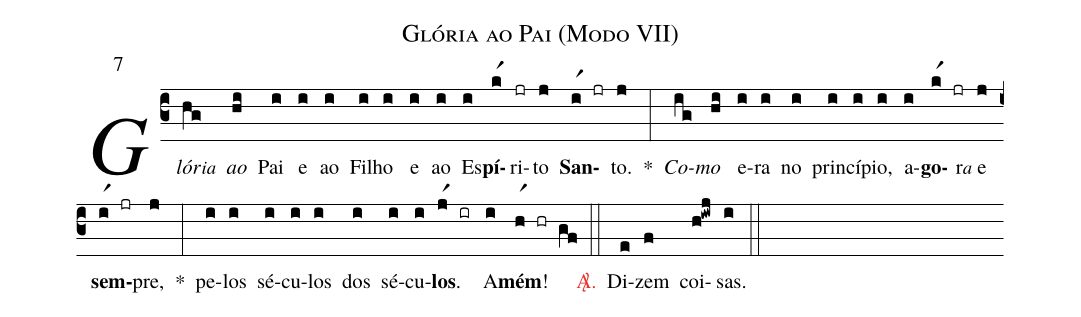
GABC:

name: Glória ao Pai (Modo VII);
mode: 7;
%%
(c3)

<i>Glór</i><e>ia</e>(hg) <i>ao</i>(hi) Pai(i) e(i) ao(i) Fi(i)lho(i) e(i) ao(i) Es(i)<b>pí</b>(kr1)ri(jr)to(j) <b>San</b>(ir1 jr)to.(j) *(:) <i>Co</i>(ig)<i>mo</i>(hi) e(i)ra(i) no(i) prin(i)cí(i)pio,(i) a(i)<b>go</b>(kr1 jr)r<e>a</e> e(j) <b>sem</b>(ir1 jr)pre,(j) *(:) pe(i)los(i) sé(i)cu(i)los(i) dos(i)

sé(i)cu(i)<b>los</b>.(jr1 ir) A(i)<b>mém</b>!(hr1 hr gf)

(::)

<c><sp>A/</sp>.</c>() Di(e)zem(f) coi(h!iwj)sas.(i)

(::)
